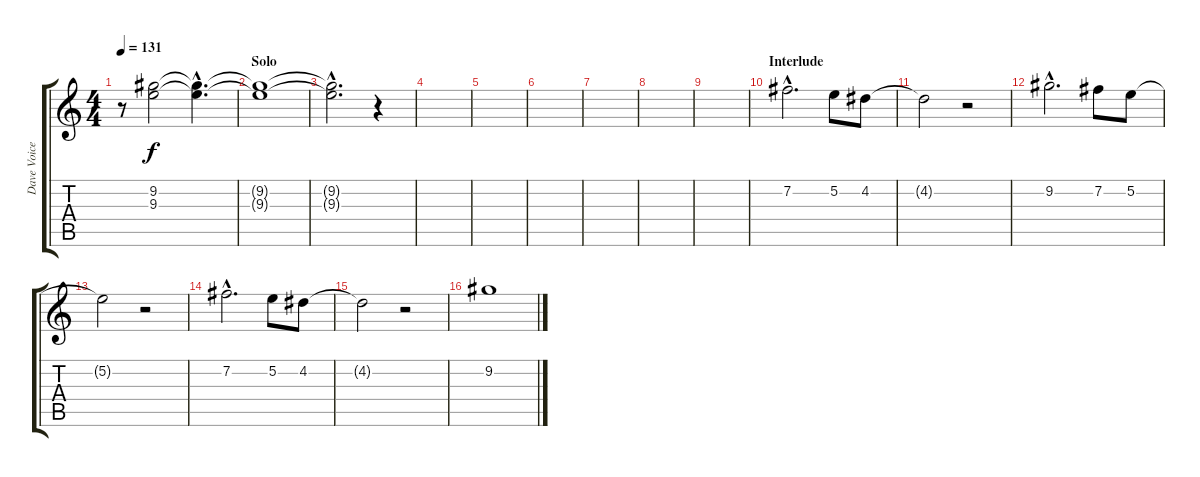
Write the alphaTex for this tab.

\track ("Dave Voice" "Dave Voice") {instrument distortionguitar}
\staff {score tabs}
\tuning (E4 B3 G3 D3 A2 E2) {hide}
\ts (4 4)
\tempo 131
\clef g2
\ks c
r.8{dy f} (9.2 9.3).2 (9.2{hac t} 9.3{hac t}).4{d} |
\section ("" "Solo")
(9.2{t} 9.3{t}).1 |
(9.2{hac t} 9.3{hac t}).2{d} r.4 |
|
|
|
|
|
|
\section ("" "Interlude")
7.2{hac}.2{d} 5.2.8 4.2.8 |
4.2{t}.2 r.2 |
9.2{hac}.2{d} 7.2.8 5.2.8 |
5.2{t}.2 r.2 |
7.2{hac}.2{d} 5.2.8 4.2.8 |
4.2{t}.2 r.2 |
9.2.1
